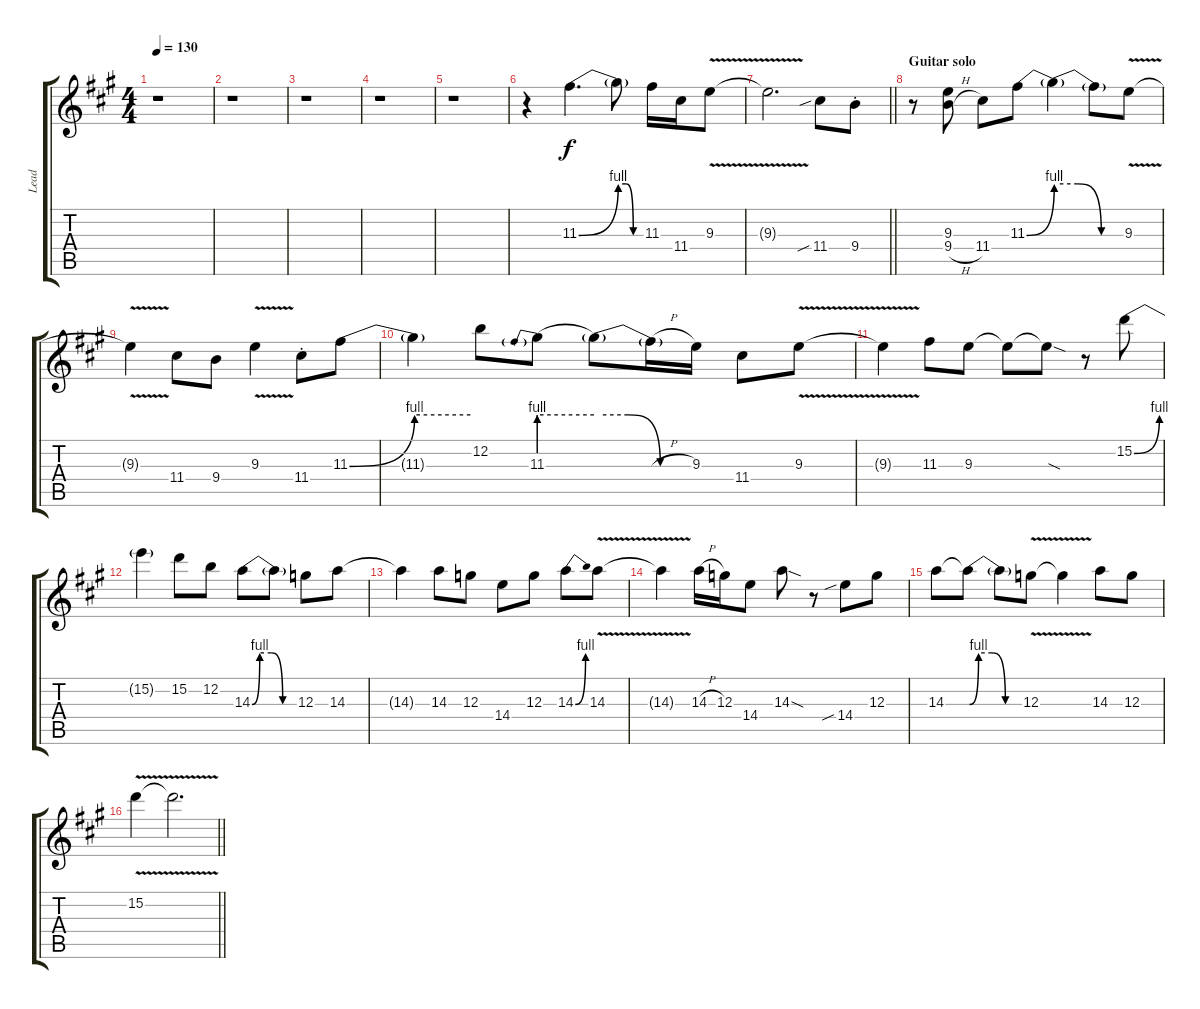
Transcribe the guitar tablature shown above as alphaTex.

\track ("Lead" "Lead") {mute instrument acousticguitarsteel}
\staff {score tabs}
\tuning (E4 B3 G3 D3 A2 E2) {hide}
\ts (4 4)
\tempo 130
\clef g2
\ks a
r.1{dy f} |
r.1 |
r.1 |
r.1 |
r.1 |
r.4 11.3{be (bend 0 0 60 4)}.4{d} 11.3{be (custom 0 4 20 4 40 0 60 0) t}.8 11.3.16 11.4.16 9.3{v}.8 |
\barLineRight lightlight
9.3{v t}.2{d} 11.4{sib}.8 9.4{st}.8 |
\section ("" "Guitar solo")
r.8 (9.3 9.4{h}).8 11.4.8 11.3{be (bend 0 0 60 4)}.8 11.3{be (custom 0 4 20 4 40 0 60 0) t}.4 11.3{t}.8 9.3{v}.8 |
9.3{v t}.4 11.4.8 9.4.8 9.3{v}.4 11.4{st}.8 11.3{be (bend 0 0 60 4)}.8 |
11.3{be (hold 0 4 60 4) t}.4 12.2.8 11.3{be (prebend 0 4 60 4)}.8 11.3{be (custom 0 4 20 4 40 0 60 0) t}.8 11.3{h t}.16 9.3.16 11.4.8 9.3{v}.8 |
9.3{t}.4 11.3.8 9.3.8 9.3{t}.8 9.3{sod t}.8 r.8 15.2{be (bend 0 0 60 4)}.8 |
15.2{t}.4 15.2.8 12.2.8 14.3{be (custom 0 0 10 4 25 4 40 0 60 0)}.8 14.3{t}.8 12.3.8 14.3.8 |
14.3{t}.4 14.3.8 12.3.8 14.4.8 12.3.8 14.3{be (bend 0 0 60 4)}.8 14.3{v}.8 |
14.3{v t}.4 14.3{h}.16 12.3.16 14.4.8 14.3{sod}.8 r.8 14.4{sib}.8 12.3.8 |
14.3.8 14.3{be (custom 0 0 10 4 25 4 40 0 60 0) t}.8 14.3{t}.8 12.3{v}.8 12.3{v t}.4 14.3.8 12.3.8 |
\barLineRight lightlight
15.2{v}.4 15.2{v t}.2{d}
